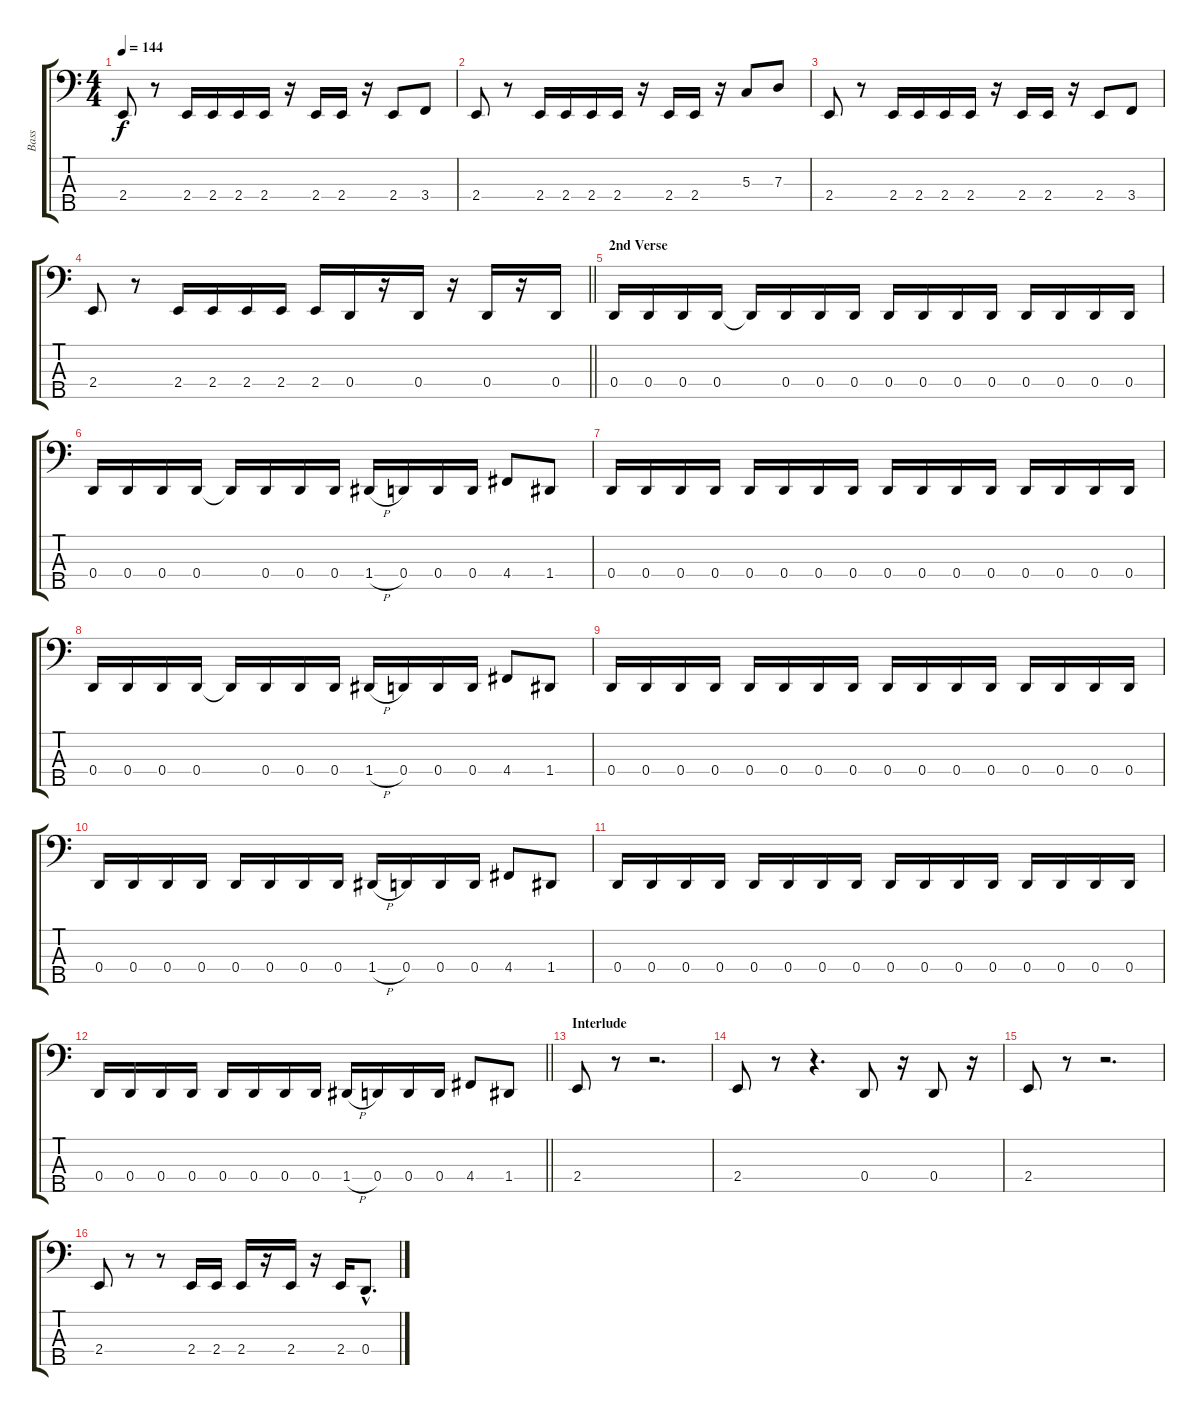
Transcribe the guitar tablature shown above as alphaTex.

\track ("Bass" "Bass") {instrument electricbasspick}
\staff {score tabs}
\tuning (F2 C2 G1 D1 A0) {hide}
\ts (4 4)
\tempo 144
\clef f4
\ks c
2.4.8{dy f} r.8 2.4.16 2.4.16 2.4.16 2.4.16 r.16 2.4.16 2.4.16 r.16 2.4.8 3.4.8 |
2.4.8 r.8 2.4.16 2.4.16 2.4.16 2.4.16 r.16 2.4.16 2.4.16 r.16 5.3.8 7.3.8 |
2.4.8 r.8 2.4.16 2.4.16 2.4.16 2.4.16 r.16 2.4.16 2.4.16 r.16 2.4.8 3.4.8 |
\barLineRight lightlight
2.4.8 r.8 2.4.16 2.4.16 2.4.16 2.4.16 2.4.16 0.4.16 r.16 0.4.16 r.16 0.4.16 r.16 0.4.16 |
\section ("" "2nd Verse")
0.4.16 0.4.16 0.4.16 0.4.16 0.4{t}.16 0.4.16 0.4.16 0.4.16 0.4.16 0.4.16 0.4.16 0.4.16 0.4.16 0.4.16 0.4.16 0.4.16 |
0.4.16 0.4.16 0.4.16 0.4.16 0.4{t}.16 0.4.16 0.4.16 0.4.16 1.4{h}.16 0.4.16 0.4.16 0.4.16 4.4.8 1.4.8 |
0.4.16 0.4.16 0.4.16 0.4.16 0.4.16 0.4.16 0.4.16 0.4.16 0.4.16 0.4.16 0.4.16 0.4.16 0.4.16 0.4.16 0.4.16 0.4.16 |
0.4.16 0.4.16 0.4.16 0.4.16 0.4{t}.16 0.4.16 0.4.16 0.4.16 1.4{h}.16 0.4.16 0.4.16 0.4.16 4.4.8 1.4.8 |
0.4.16 0.4.16 0.4.16 0.4.16 0.4.16 0.4.16 0.4.16 0.4.16 0.4.16 0.4.16 0.4.16 0.4.16 0.4.16 0.4.16 0.4.16 0.4.16 |
0.4.16 0.4.16 0.4.16 0.4.16 0.4.16 0.4.16 0.4.16 0.4.16 1.4{h}.16 0.4.16 0.4.16 0.4.16 4.4.8 1.4.8 |
0.4.16 0.4.16 0.4.16 0.4.16 0.4.16 0.4.16 0.4.16 0.4.16 0.4.16 0.4.16 0.4.16 0.4.16 0.4.16 0.4.16 0.4.16 0.4.16 |
\barLineRight lightlight
0.4.16 0.4.16 0.4.16 0.4.16 0.4.16 0.4.16 0.4.16 0.4.16 1.4{h}.16 0.4.16 0.4.16 0.4.16 4.4.8 1.4.8 |
\section ("" "Interlude")
2.4.8 r.8 r.2{d} |
2.4.8 r.8 r.4{d} 0.4.8 r.16 0.4.8 r.16 |
2.4.8 r.8 r.2{d} |
2.4.8 r.8 r.8 2.4.16 2.4.16 2.4.16 r.16 2.4.16 r.16 2.4.16 0.4{hac}.8{d}
